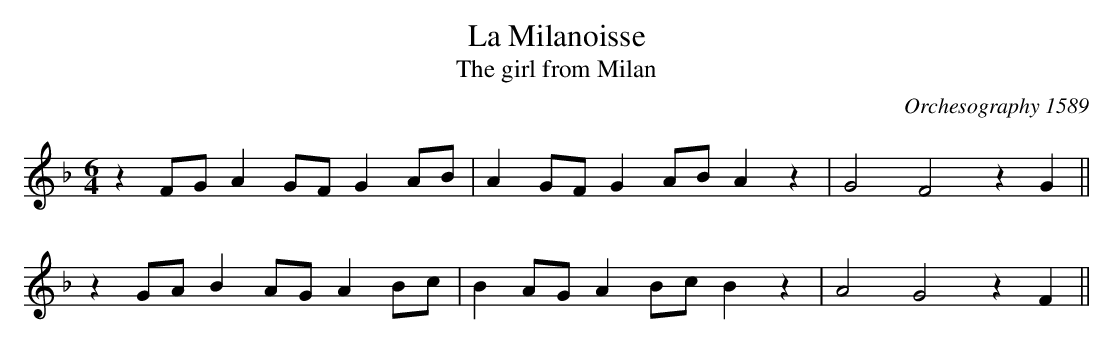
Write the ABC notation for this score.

X:1
T:La Milanoisse
T:The girl from Milan
C:Orchesography 1589
L:1/4
M:6/4
K:GDor
z F/G/A G/F/G A/B/ | A G/F/G A/B/Az |G2 F2 zG ||
z G/A/B A/G/A B/c/ | B A/G/A B/c/B z |A2 G2 zF ||
